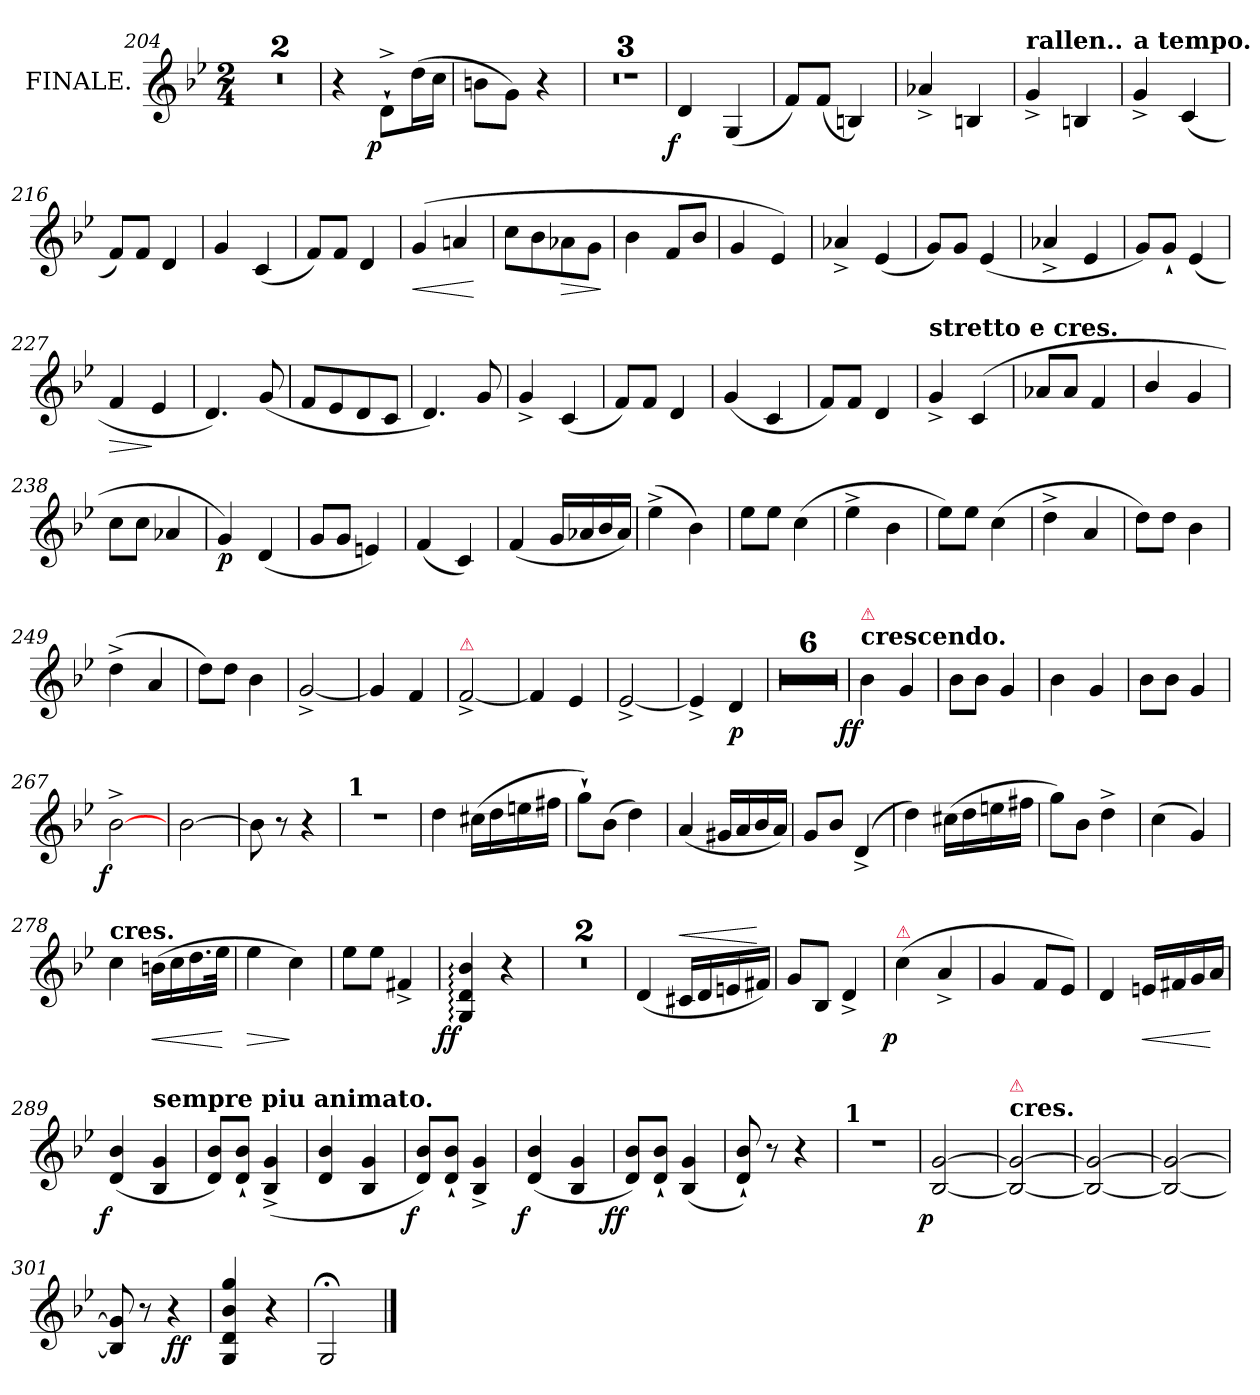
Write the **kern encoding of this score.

**kern	**dynam
*part1	*part1
*staff1	*staff1
*I"FINALE.	*
*clefG2	*
*k[b-e-]	*
*g:	*
*M2/4	*
=204	=204
2rdd	.
=205	=205
2rdd	.
=206	=206
4r	.
!	!LO:DY:rj
8d`>^<\L	p
(>16ddL	.
16ccJJ	.
=207	=207
8bn\L	.
8gJ)	.
4r	.
=208	=208
2rdd	.
=209	=209
2rdd	.
=210	=210
2rdd	.
=211	=211
!	!LO:DY:rj
4d	f
(<4G	.
=212	=212
8fL)	.
(<8fJ	.
4Bn)	.
=213	=213
4a-X^>	.
4Bn	.
=214	=214
!LO:TX:a:B:t=rallen..	!
4g^<	.
4Bn	.
=215	=215
!LO:TX:a:B:t=a tempo.	!
4g^<	.
(<4c	.
=216	=216
8fL)	.
8fJ	.
4d	.
=217	=217
4g	.
(<4c	.
=218	=218
8fL)	.
8fJ	.
4d	.
=219	=219
!	!LO:HP:b
(>4g	<
4an	.
.	[
=220	=220
8cc\L	.
8b-	.
!	!LO:HP:b
8a-X	>
8gJ	.
.	]
=221	=221
4b-	.
8fL	.
8b-J	.
=222	=222
4g	.
4e-)	.
=223	=223
4a-X^<	.
(<4e-	.
=224	=224
8gL)	.
8gJ	.
(<4e-	.
=225	=225
4a-X^<	.
4e-	.
=226	=226
8gL)	.
8g`<J	.
(<4e-	.
=227	=227
!	!LO:HP:b
4f	>
4e-	]
=228	=228
4.d)	.
(<8g	.
=229	=229
8fL	.
8e-	.
8d	.
8cJ	.
=230	=230
4.d)	.
8g	.
=231	=231
4g^<	.
(<4c	.
=232	=232
8fL)	.
8fJ	.
4d	.
=233	=233
(<4g	.
4c	.
=234	=234
8fL)	.
8fJ	.
4d	.
=235	=235
!LO:TX:a:B:t=stretto e cres.	!
4g^<	.
(<4c	.
=236	=236
8a-XL	.
8a-J	.
4f	.
=237	=237
4b-/	.
4g	.
=238	=238
8ccL	.
8ccJ	.
4a-X	.
=239	=239
4g)	p
(<4d	.
=240	=240
8gL	.
8gJ	.
4en)	.
=241	=241
(<4f	.
4c)	.
=242	=242
(<4f	.
16gLL	.
16a-X	.
16b-	.
16a-JJ)	.
=243	=243
(>4ee-^<	.
4b-)	.
=244	=244
8ee-L	.
8ee-J	.
(>4cc	.
=245	=245
4ee-^<	.
4b-	.
=246	=246
8ee-L)	.
8ee-J	.
(>4cc	.
=247	=247
4dd^<	.
4a	.
=248	=248
8ddL)	.
8ddJ	.
4b-	.
=249	=249
(>4dd^<	.
4a	.
=250	=250
8ddL)	.
8ddJ	.
4b-	.
=251	=251
[2g^<	.
=252	=252
4g]	.
4f	.
=253	=253
!LO:TX:a:color=crimson:t=⚠	!
[2f^<	.
=254	=254
4f]	.
4e-	.
=255	=255
[2e-^<	.
=256	=256
4e-^<]	.
4d	p
=257	=257
2rdd	.
=258	=258
2rdd	.
=259	=259
2rdd	.
=260	=260
2rdd	.
=261	=261
2rdd	.
=262	=262
2rdd	.
=263	=263
!LO:TX:a:B:t=crescendo.	!
!LO:TX:a:color=crimson:t=⚠	!
!	!LO:DY:rj
4b-	ff
4g	.
=264	=264
8b-L	.
8b-J	.
4g	.
=265	=265
4b-	.
4g	.
=266	=266
8b-L	.
8b-J	.
4g	.
=267	=267
!	!LO:DY:rj
[>2b-^<	f
=268	=268
[2b-	.
=269	=269
8b-]	.
8r	.
4r	.
=270	=270
!LO:TX:a:B:t=1	!
2rdd	.
=271	=271
4dd	.
(>16cc#XLL	.
16dd	.
16een	.
16ff#XJJ	.
=272	=272
8gg`>L)	.
(>8b-J	.
4dd)	.
=273	=273
(<4a	.
16g#XLL	.
16a	.
16b-	.
16aJJ)	.
=274	=274
8gL	.
8b-J	.
(<4d^<	.
=275	=275
4dd)	.
(>16cc#XLL	.
16dd	.
16een	.
16ff#XJJ	.
=276	=276
8ggL)	.
8b-J	.
4dd^<	.
=277	=277
(>4cc	.
4g)	.
=278	=278
!LO:TX:B:t=cres.	!
4cc	.
!	!LO:HP:b
(>16bnLL	<
16cc	.
16.dd	.
32ee-JJk	.
.	[
=279	=279
!	!LO:HP:b
4ee-	>
4cc)	]
=280	=280
8ee-L	.
8ee-J	.
4f#X^<	.
=281	=281
!	!LO:DY:rj
4G: 4d: 4b-:	ff
4r	.
=282	=282
2rdd	.
=283	=283
2rdd	.
=284	=284
(<4d	.
!	!LO:HP:a
16c#XLL	<
16d	.
16en	.
16f#XJJ)	[
=285	=285
8gL	.
8B-J	.
4d^<	.
=286	=286
!LO:TX:a:color=crimson:t=⚠	!
!	!LO:DY:rj
(>4cc	p
4a^<	.
=287	=287
4g	.
8fL	.
8e-J)	.
=288	=288
4d	.
!	!LO:HP:b
16enLL	<
16f#X	.
16g	.
16aJJ	[
=289	=289
!	!LO:DY:rj
(<4d 4b-	f
!LO:TX:a:B:t=sempre piu animato.	!
4B- 4g	.
=290	=290
8d 8b-L)	.
8d`> 8b-`>J	.
(>4B-^> 4g^>	.
=291	=291
4d 4b-	.
4B- 4g	.
=292	=292
!	!LO:DY:rj
8d 8b-L)	f
8d`> 8b-`>J	.
4B-^> 4g^>	.
=293	=293
!	!LO:DY:rj
(>4d 4b-	f
4B- 4g	.
=294	=294
!	!LO:DY:rj
8d 8b-L)	ff
8d`> 8b-`>J	.
(<4B- 4g	.
=295	=295
8d`< 8b-`<)	.
8r	.
4r	.
=296	=296
!LO:TX:a:B:t=1	!
2rdd	.
=297	=297
!	!LO:DY:rj
[<2B- [>2g	p
=298	=298
!LO:TX:a:B:t=cres.	!
!LO:TX:a:color=crimson:t=⚠	!
2B-_< 2g_>	.
=299	=299
2B-_ 2g_>	.
=300	=300
2B-_ 2g_	.
=301	=301
8B-] 8g]	.
8r	.
4r	ff
=302	=302
4G/ 4d/ 4b-/ 4gg/	.
4r	.
=303	=303
2G;</	.
==	==
*-	*-
